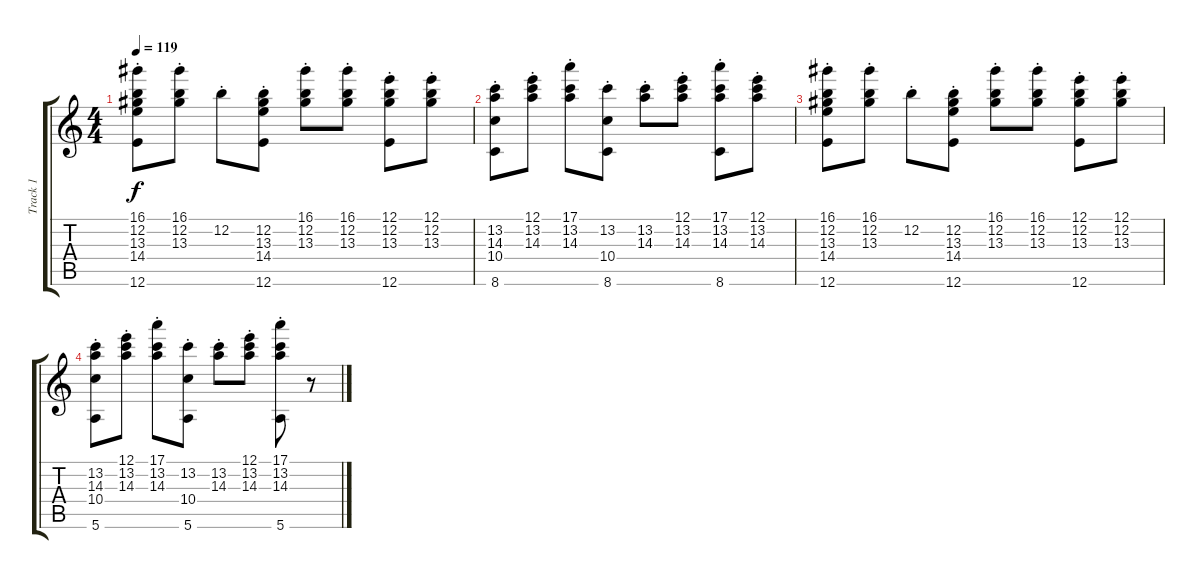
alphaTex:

\track ("Track 1" "Track 1") {instrument electricguitarmuted}
\staff {score tabs}
\tuning (E4 B3 G3 D3 A2 E2) {hide}
\ts (4 4)
\tempo 119
\clef g2
\ks c
(16.1{st} 12.2{st} 13.3{st} 14.4 12.6{st}).8{dy f} (16.1{st} 12.2{st} 13.3{st}).8 12.2{st}.8 (12.2{st} 13.3{st} 14.4 12.6{st}).8 (16.1{st} 12.2{st} 13.3{st}).8 (16.1{st} 12.2{st} 13.3{st}).8 (12.1{st} 12.2{st} 13.3{st} 12.6{st}).8 (12.1{st} 12.2{st} 13.3{st}).8 |
(13.2{st} 14.3{st} 10.4 8.6{st}).8 (12.1{st} 13.2{st} 14.3{st}).8 (17.1{st} 13.2{st} 14.3{st}).8 (13.2{st} 10.4 8.6{st}).8 (13.2{st} 14.3{st}).8 (12.1{st} 13.2{st} 14.3{st}).8 (17.1{st} 13.2{st} 14.3{st} 8.6{st}).8 (12.1{st} 13.2{st} 14.3{st}).8 |
(16.1{st} 12.2{st} 13.3{st} 14.4 12.6).8 (16.1{st} 12.2{st} 13.3{st}).8 12.2{st}.8 (12.2{st} 13.3{st} 14.4 12.6).8 (16.1{st} 12.2{st} 13.3{st}).8 (16.1{st} 12.2{st} 13.3{st}).8 (12.1{st} 12.2{st} 13.3{st} 12.6).8 (12.1{st} 12.2{st} 13.3{st}).8 |
(13.2{st} 14.3{st} 10.4 5.6{st}).8 (12.1{st} 13.2{st} 14.3{st}).8 (17.1{st} 13.2{st} 14.3{st}).8 (13.2{st} 10.4 5.6{st}).8 (13.2{st} 14.3{st}).8 (12.1{st} 13.2{st} 14.3{st}).8 (17.1{st} 13.2{st} 14.3{st} 5.6{st}).8 r.8
